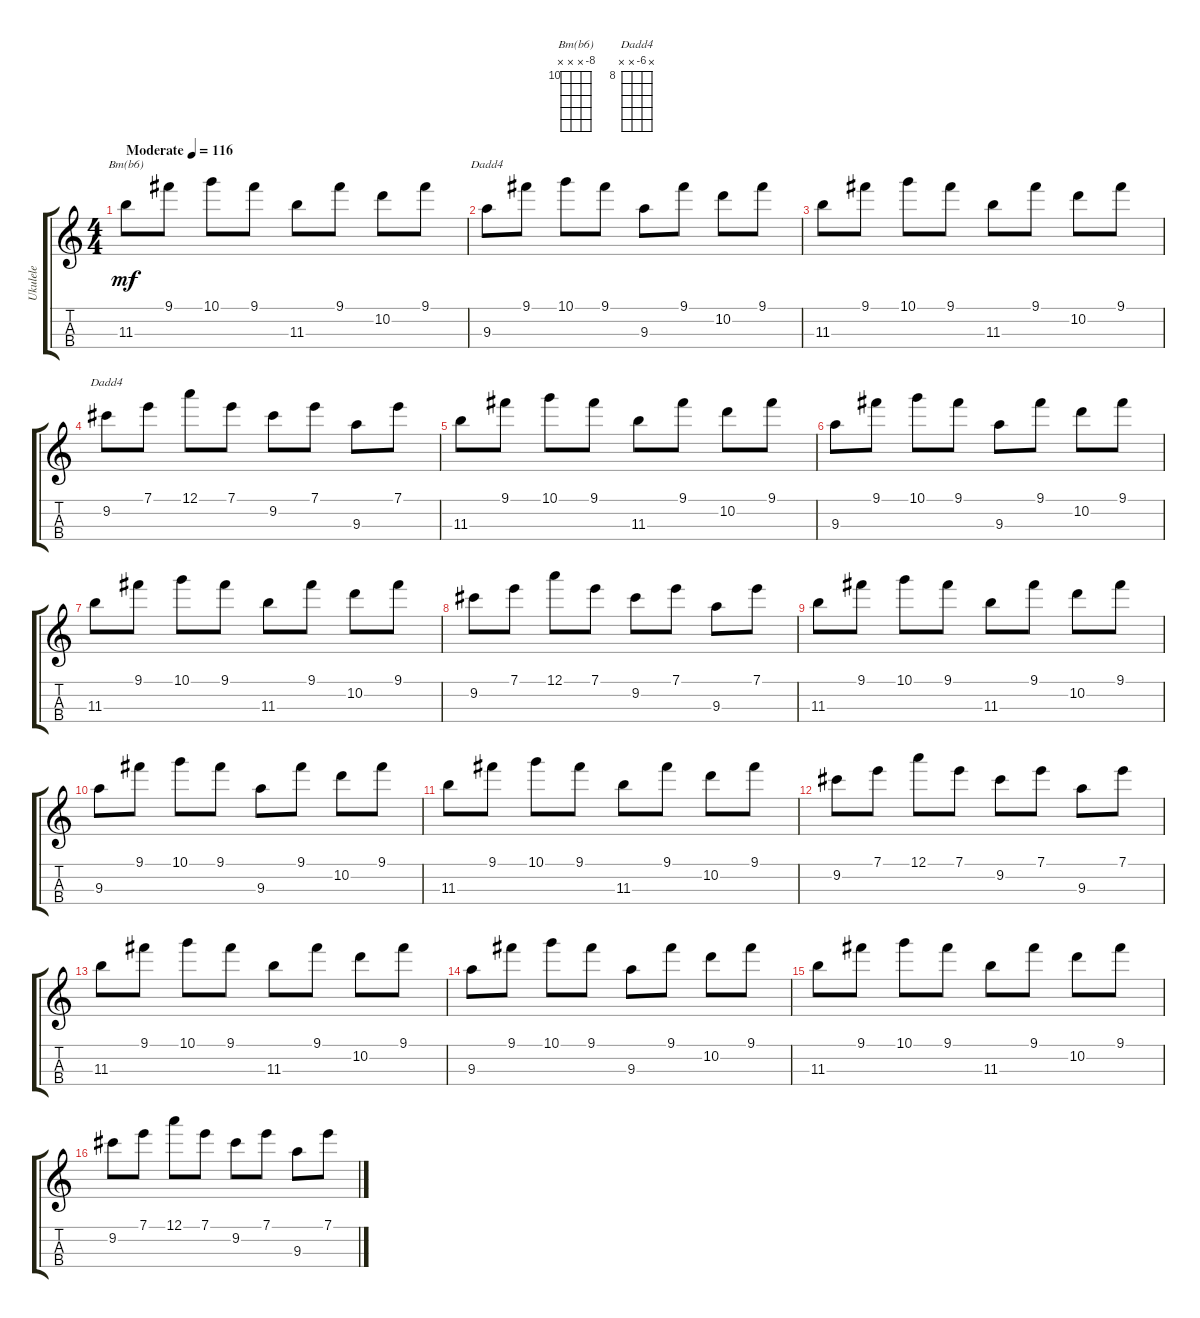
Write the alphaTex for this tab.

\track ("Ukulele" "Ukulele") {instrument acousticguitarnylon}
\staff {score tabs}
\tuning (A4 E4 C4 G4) {hide}
\chord ("Bm(b6)" 1 x x x) {firstfret 10}
\chord ("Dadd4" 1 x x x) {firstfret 8}
\chord ("Dadd4" x 1 x x) {firstfret 8}
\ts (4 4)
\tempo (116 "Moderate")
\clef g2
\ks c
11.3.8{ch "Bm(b6)" dy mf instrument acousticguitarnylon} 9.1.8 10.1.8 9.1.8 11.3.8 9.1.8 10.2.8 9.1.8 |
9.3.8{ch "Dadd4"} 9.1.8 10.1.8 9.1.8 9.3.8 9.1.8 10.2.8 9.1.8 |
11.3.8 9.1.8 10.1.8 9.1.8 11.3.8 9.1.8 10.2.8 9.1.8 |
9.2.8{ch "Dadd4"} 7.1.8 12.1.8 7.1.8 9.2.8 7.1.8 9.3.8 7.1.8 |
11.3.8 9.1.8 10.1.8 9.1.8 11.3.8 9.1.8 10.2.8 9.1.8 |
9.3.8 9.1.8 10.1.8 9.1.8 9.3.8 9.1.8 10.2.8 9.1.8 |
11.3.8 9.1.8 10.1.8 9.1.8 11.3.8 9.1.8 10.2.8 9.1.8 |
9.2.8 7.1.8 12.1.8 7.1.8 9.2.8 7.1.8 9.3.8 7.1.8 |
11.3.8 9.1.8 10.1.8 9.1.8 11.3.8 9.1.8 10.2.8 9.1.8 |
9.3.8 9.1.8 10.1.8 9.1.8 9.3.8 9.1.8 10.2.8 9.1.8 |
11.3.8 9.1.8 10.1.8 9.1.8 11.3.8 9.1.8 10.2.8 9.1.8 |
9.2.8 7.1.8 12.1.8 7.1.8 9.2.8 7.1.8 9.3.8 7.1.8 |
11.3.8 9.1.8 10.1.8 9.1.8 11.3.8 9.1.8 10.2.8 9.1.8 |
9.3.8 9.1.8 10.1.8 9.1.8 9.3.8 9.1.8 10.2.8 9.1.8 |
11.3.8 9.1.8 10.1.8 9.1.8 11.3.8 9.1.8 10.2.8 9.1.8 |
9.2.8 7.1.8 12.1.8 7.1.8 9.2.8 7.1.8 9.3.8 7.1.8
